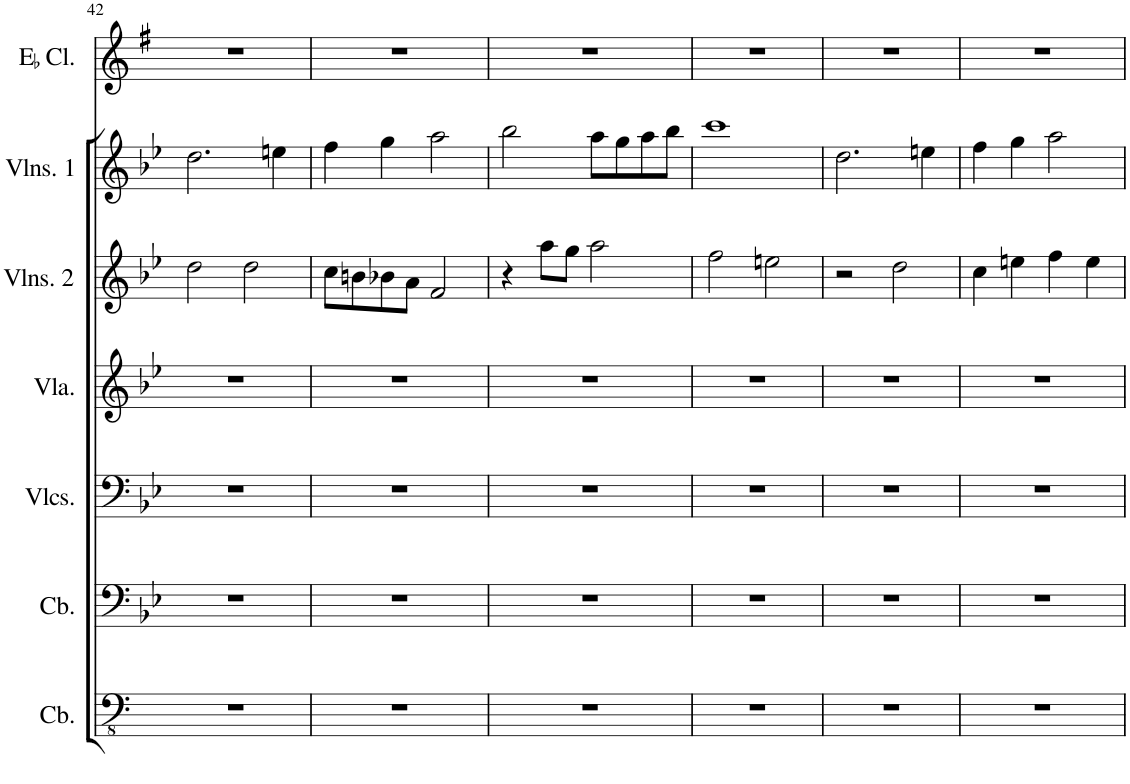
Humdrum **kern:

**kern	**kern	**kern	**kern	**kern	**kern	**kern
*part7	*part6	*part5	*part4	*part3	*part2	*part1
*staff7	*staff6	*staff5	*staff4	*staff3	*staff2	*staff1
*I"Contrabass	*I"Contrabass	*I"Violoncellos	*I"Viola	*I"Violins 2	*I"Violins 1	*I"E Clarinet
*I'Cb.	*I'Cb.	*I'Vlcs.	*I'Vla.	*I'Vlns. 2	*I'Vlns. 1	*
!!LO:PB:g=z
*clefFv4	*clefF4	*clefF4	*clefG2	*clefG2	*clefG2	*clefG2
*Trd7c12	*Trd7c12	*	*	*	*	*Trd-2c-3
*k[]	*k[b-e-]	*k[b-e-]	*k[b-e-]	*k[b-e-]	*k[b-e-]	*k[f#]
=42	=42	=42	=42	=42	=42	=42
1r	1r	1r	1r	2dd\	2.dd\	1r
.	.	.	.	2dd\	.	.
.	.	.	.	.	4een\	.
=43	=43	=43	=43	=43	=43	=43
1r	1r	1r	1r	8cc\L	4ff\	1r
.	.	.	.	8bn\	.	.
.	.	.	.	8b-X\	4gg\	.
.	.	.	.	8a\J	.	.
.	.	.	.	2f/	2aa\	.
=44	=44	=44	=44	=44	=44	=44
1r	1r	1r	1r	4r	2bb-\	1r
.	.	.	.	8aa\L	.	.
.	.	.	.	8gg\J	.	.
.	.	.	.	2aa\	8aa\L	.
.	.	.	.	.	8gg\	.
.	.	.	.	.	8aa\	.
.	.	.	.	.	8bb-\J	.
=45	=45	=45	=45	=45	=45	=45
1r	1r	1r	1r	2ff\	1ccc	1r
.	.	.	.	2een\	.	.
=46	=46	=46	=46	=46	=46	=46
1r	1r	1r	1r	2r	2.dd\	1r
.	.	.	.	2dd\	.	.
.	.	.	.	.	4een\	.
=47	=47	=47	=47	=47	=47	=47
1r	1r	1r	1r	4cc\	4ff\	1r
.	.	.	.	4een\	4gg\	.
.	.	.	.	4ff\	2aa\	.
.	.	.	.	4ee\	.	.
=	=	=	=	=	=	=
*-	*-	*-	*-	*-	*-	*-
